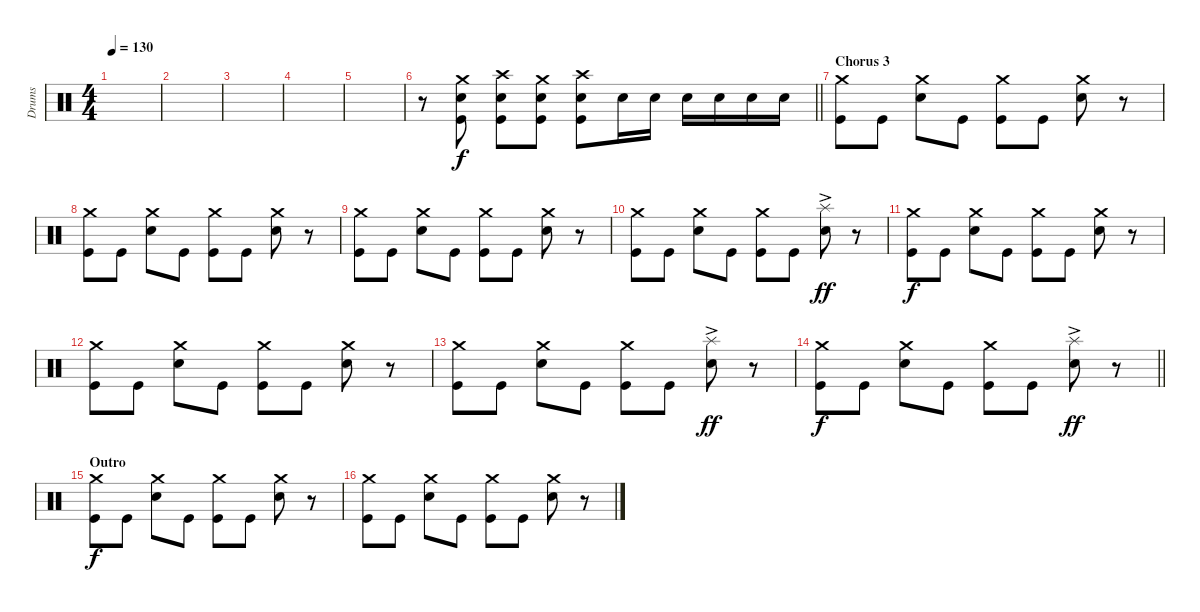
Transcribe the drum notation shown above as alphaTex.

\track ("Drums" "Drums") {instrument percussion}
\staff {score}
\articulation defaults
\ts (4 4)
\tempo 130
\clef neutral
\ks c
|
|
|
|
|
\barLineRight lightlight
r.8 ("Crash medium (hit)" "Snare (hit) 2" "Kick (hit)").8{dy f} ("Crash high (hit)" "Snare (hit) 2" "Kick (hit)").8 ("Crash medium (hit)" "Snare (hit) 2" "Kick (hit)").8 ("Crash high (hit)" "Snare (hit) 2" "Kick (hit)").8 "Snare (hit) 2".16 "Snare (hit) 2".16 "Snare (hit) 2".16 "Snare (hit) 2".16 "Snare (hit) 2".16 "Snare (hit) 2".16 |
\section ("" "Chorus 3")
("Crash medium (hit)" "Kick (hit)").8 "Kick (hit)".8 ("Crash medium (hit)" "Snare (hit) 2").8 "Kick (hit)".8 ("Crash medium (hit)" "Kick (hit)").8 "Kick (hit)".8 ("Crash medium (hit)" "Snare (hit) 2").8 r.8 |
("Crash medium (hit)" "Kick (hit)").8 "Kick (hit)".8 ("Crash medium (hit)" "Snare (hit) 2").8 "Kick (hit)".8 ("Crash medium (hit)" "Kick (hit)").8 "Kick (hit)".8 ("Crash medium (hit)" "Snare (hit) 2").8 r.8 |
("Crash medium (hit)" "Kick (hit)").8 "Kick (hit)".8 ("Crash medium (hit)" "Snare (hit) 2").8 "Kick (hit)".8 ("Crash medium (hit)" "Kick (hit)").8 "Kick (hit)".8 ("Crash medium (hit)" "Snare (hit) 2").8 r.8 |
("Crash medium (hit)" "Kick (hit)").8 "Kick (hit)".8 ("Crash medium (hit)" "Snare (hit) 2").8 "Kick (hit)".8 ("Crash medium (hit)" "Kick (hit)").8 "Kick (hit)".8 ("Splash (hit)"{ac} "Snare (hit) 2").8{dy ff} r.8 |
("Crash medium (hit)" "Kick (hit)").8{dy f} "Kick (hit)".8 ("Crash medium (hit)" "Snare (hit) 2").8 "Kick (hit)".8 ("Crash medium (hit)" "Kick (hit)").8 "Kick (hit)".8 ("Crash medium (hit)" "Snare (hit) 2").8 r.8 |
("Crash medium (hit)" "Kick (hit)").8 "Kick (hit)".8 ("Crash medium (hit)" "Snare (hit) 2").8 "Kick (hit)".8 ("Crash medium (hit)" "Kick (hit)").8 "Kick (hit)".8 ("Crash medium (hit)" "Snare (hit) 2").8 r.8 |
("Crash medium (hit)" "Kick (hit)").8 "Kick (hit)".8 ("Crash medium (hit)" "Snare (hit) 2").8 "Kick (hit)".8 ("Crash medium (hit)" "Kick (hit)").8 "Kick (hit)".8 ("Splash (hit)"{ac} "Snare (hit) 2").8{dy ff} r.8 |
\barLineRight lightlight
("Crash medium (hit)" "Kick (hit)").8{dy f} "Kick (hit)".8 ("Crash medium (hit)" "Snare (hit) 2").8 "Kick (hit)".8 ("Crash medium (hit)" "Kick (hit)").8 "Kick (hit)".8 ("Splash (hit)"{ac} "Snare (hit) 2").8{dy ff} r.8 |
\section ("" "Outro")
("Crash medium (hit)" "Kick (hit)").8{dy f} "Kick (hit)".8 ("Crash medium (hit)" "Snare (hit) 2").8 "Kick (hit)".8 ("Crash medium (hit)" "Kick (hit)").8 "Kick (hit)".8 ("Crash medium (hit)" "Snare (hit) 2").8 r.8 |
("Crash medium (hit)" "Kick (hit)").8 "Kick (hit)".8 ("Crash medium (hit)" "Snare (hit) 2").8 "Kick (hit)".8 ("Crash medium (hit)" "Kick (hit)").8 "Kick (hit)".8 ("Crash medium (hit)" "Snare (hit) 2").8 r.8
